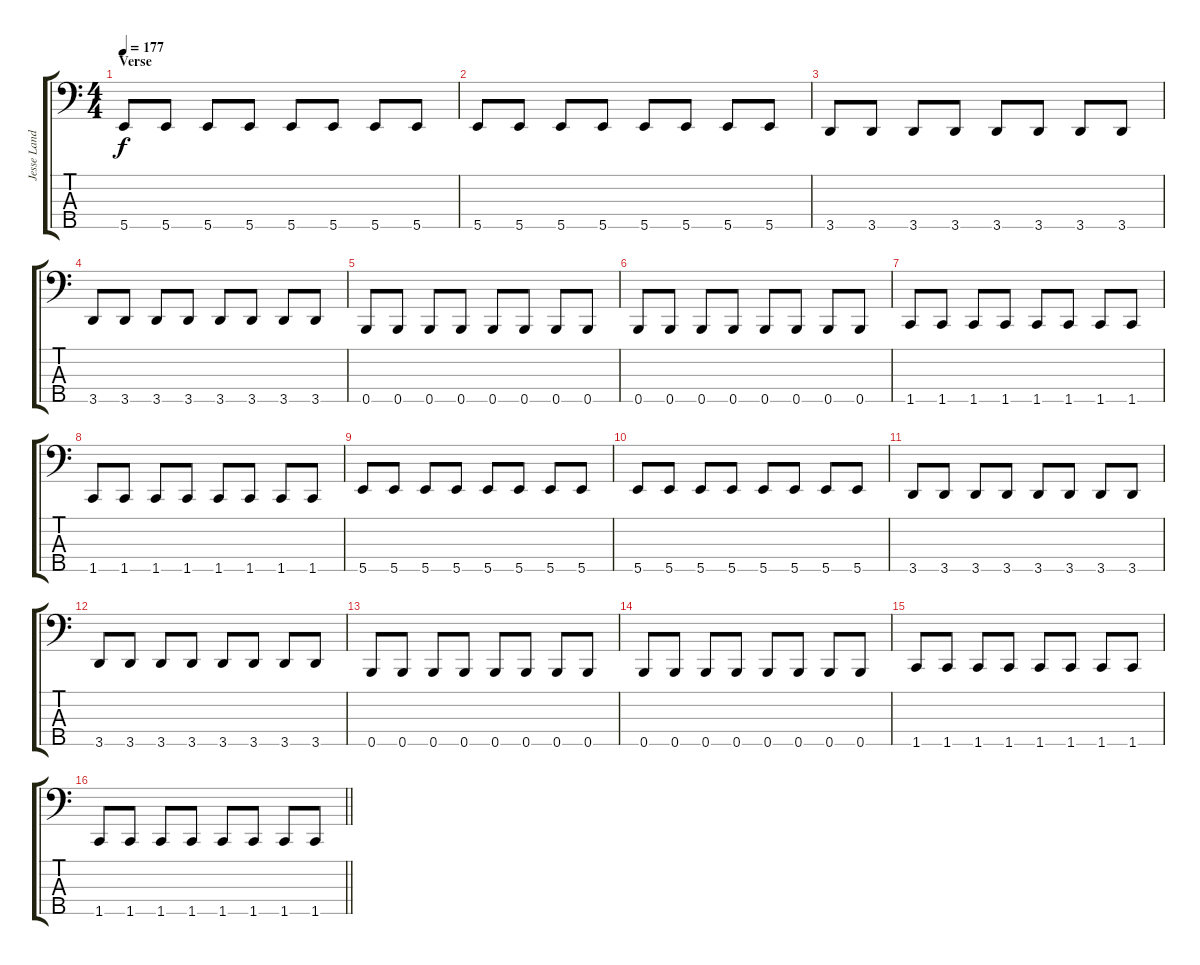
\track ("Jesse Landry (Bass)" "Jesse Land") {instrument electricbassfinger}
\staff {score tabs}
\tuning (G2 D2 A1 E1 B0) {hide}
\ts (4 4)
\section ("" "Verse")
\tempo 177
\clef f4
\ks c
5.5.8{dy f} 5.5.8 5.5.8 5.5.8 5.5.8 5.5.8 5.5.8 5.5.8 |
5.5.8 5.5.8 5.5.8 5.5.8 5.5.8 5.5.8 5.5.8 5.5.8 |
3.5.8 3.5.8 3.5.8 3.5.8 3.5.8 3.5.8 3.5.8 3.5.8 |
3.5.8 3.5.8 3.5.8 3.5.8 3.5.8 3.5.8 3.5.8 3.5.8 |
0.5.8 0.5.8 0.5.8 0.5.8 0.5.8 0.5.8 0.5.8 0.5.8 |
0.5.8 0.5.8 0.5.8 0.5.8 0.5.8 0.5.8 0.5.8 0.5.8 |
1.5.8 1.5.8 1.5.8 1.5.8 1.5.8 1.5.8 1.5.8 1.5.8 |
1.5.8 1.5.8 1.5.8 1.5.8 1.5.8 1.5.8 1.5.8 1.5.8 |
5.5.8 5.5.8 5.5.8 5.5.8 5.5.8 5.5.8 5.5.8 5.5.8 |
5.5.8 5.5.8 5.5.8 5.5.8 5.5.8 5.5.8 5.5.8 5.5.8 |
3.5.8 3.5.8 3.5.8 3.5.8 3.5.8 3.5.8 3.5.8 3.5.8 |
3.5.8 3.5.8 3.5.8 3.5.8 3.5.8 3.5.8 3.5.8 3.5.8 |
0.5.8 0.5.8 0.5.8 0.5.8 0.5.8 0.5.8 0.5.8 0.5.8 |
0.5.8 0.5.8 0.5.8 0.5.8 0.5.8 0.5.8 0.5.8 0.5.8 |
1.5.8 1.5.8 1.5.8 1.5.8 1.5.8 1.5.8 1.5.8 1.5.8 |
\barLineRight lightlight
1.5.8 1.5.8 1.5.8 1.5.8 1.5.8 1.5.8 1.5.8 1.5.8
